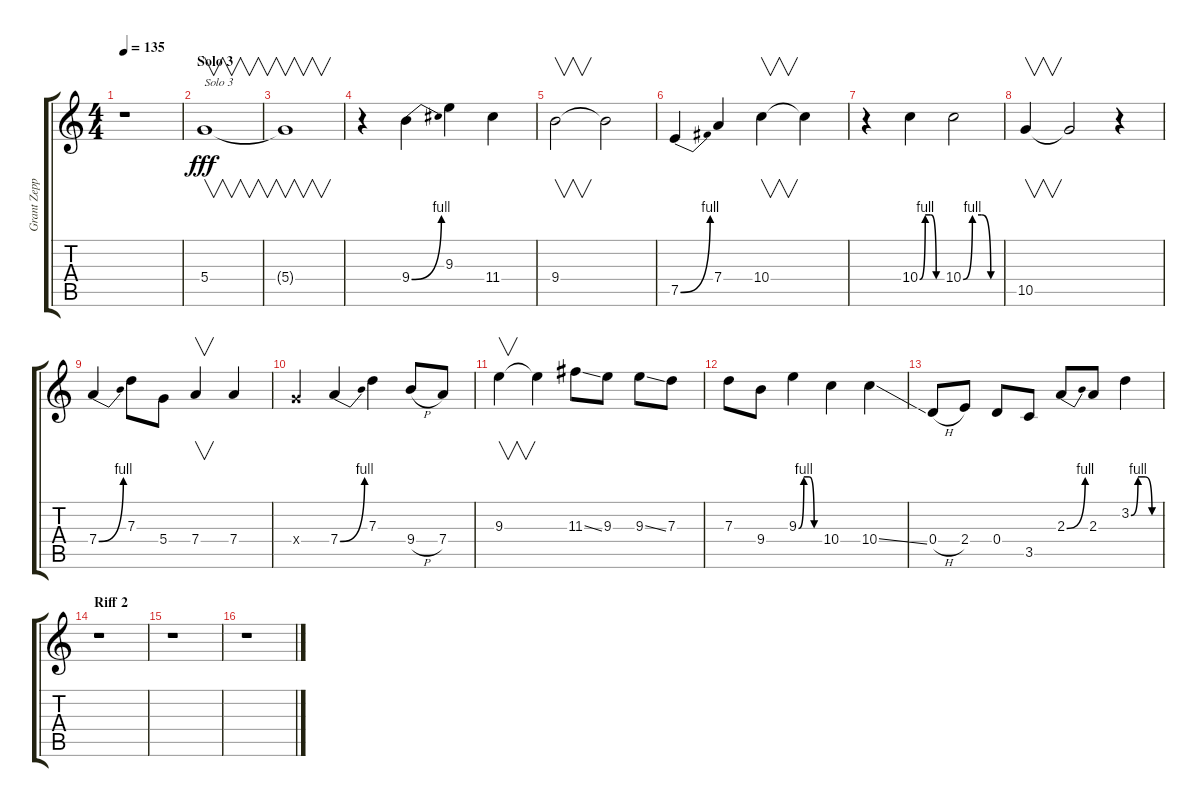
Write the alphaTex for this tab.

\track ("Grant Zeppelin" "Grant Zepp") {instrument distortionguitar}
\staff {score tabs}
\tuning (E4 B3 G3 D3 A2 E2) {hide}
\ts (4 4)
\tempo 135
\clef g2
\ks c
r.1{dy fff} |
\section ("" "Solo 3")
5.4.1{v txt "Solo 3" volume 16 instrument acousticguitarsteel} |
5.4{t}.1{v} |
r.4 9.4{be (bend 0 0 60 4)}.4 9.3.4 11.4.4 |
9.4.2{v} 9.4{t}.2 |
7.5{be (bend 0 0 60 4)}.4 7.4.4 10.4.4{v} 10.4{t}.4 |
r.4 10.4{be (custom 0 0 15 4 30 4 45 0 60 0)}.4 10.4{be (custom 0 0 15 4 30 4 45 0 60 0)}.2 |
10.5.4{v} 10.5{t}.2 r.4 |
7.4{be (bend 0 0 60 4)}.4 7.3.8 5.4.8 7.4.4{v} 7.4.4 |
5.4{x}.4 7.4{be (bend 0 0 60 4)}.4 7.3.4 9.4{h}.8 7.4.8 |
9.3.4{v} 9.3{t}.4 11.3{ss}.8 9.3.8 9.3{ss}.8 7.3.8 |
7.3.8 9.4.8 9.3{be (custom 0 0 15 4 30 4 45 0 60 0)}.4 10.4.4 10.4{ss}.4 |
0.4{h}.8 2.4.8 0.4.8 3.5.8 2.3{be (bend 0 0 60 4)}.8 2.3.8 3.2{be (custom 0 0 15 4 30 4 45 0 60 0)}.4 |
\section ("" "Riff 2")
r.1{volume 16 instrument distortionguitar} |
r.1 |
r.1
